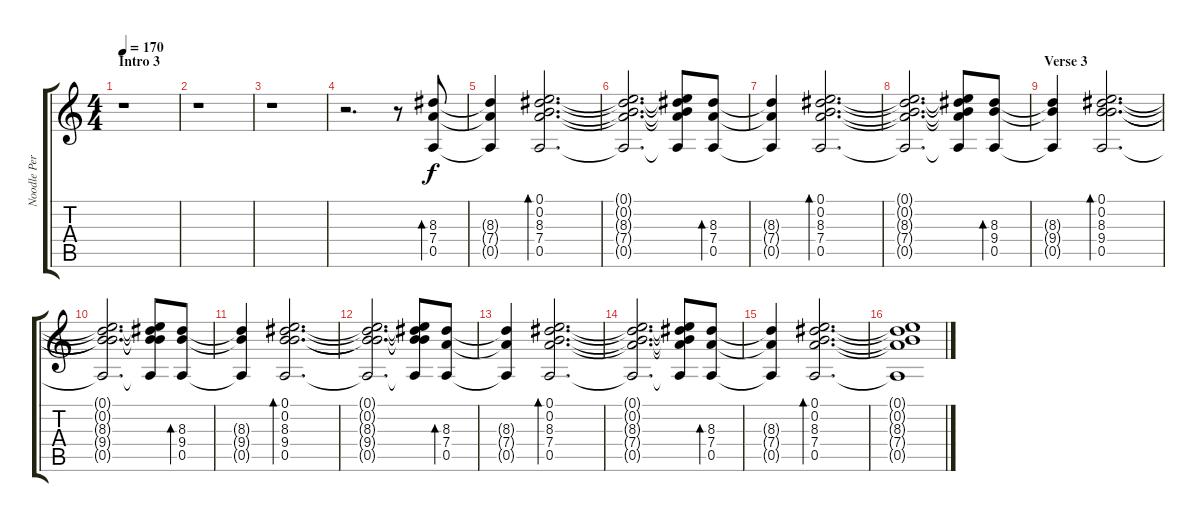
\track ("Noodle Perez" "Noodle Per") {instrument electricguitarclean}
\staff {score tabs}
\tuning (E4 B3 G3 D3 A2 D2) {hide}
\ts (4 4)
\section ("" "Intro 3")
\tempo 170
\clef g2
\ks c
r.1{dy f} |
r.1 |
r.1 |
r.2{d} r.8 (8.3 7.4 0.5).8{bd 120} |
(8.3{t} 7.4{t} 0.5{t}).4 (0.1 0.2 8.3 7.4 0.5).2{d bd 120} |
(0.1{t} 0.2{t} 8.3{t} 7.4{t} 0.5{t}).2{d} (0.1{t} 0.2{t} 8.3{t} 7.4{t} 0.5{t}).8 (8.3 7.4 0.5).8{bd 120} |
(8.3{t} 7.4{t} 0.5{t}).4 (0.1 0.2 8.3 7.4 0.5).2{d bd 120} |
(0.1{t} 0.2{t} 8.3{t} 7.4{t} 0.5{t}).2{d} (0.1{t} 0.2{t} 8.3{t} 7.4{t} 0.5{t}).8 (8.3 9.4 0.5).8{bd 120} |
\section ("" "Verse 3")
(8.3{t} 9.4{t} 0.5{t}).4 (0.1 0.2 8.3 9.4 0.5).2{d bd 120} |
(0.1{t} 0.2{t} 8.3{t} 9.4{t} 0.5{t}).2{d} (0.1{t} 0.2{t} 8.3{t} 9.4{t} 0.5{t}).8 (8.3 9.4 0.5).8{bd 120} |
(8.3{t} 9.4{t} 0.5{t}).4 (0.1 0.2 8.3 9.4 0.5).2{d bd 120} |
(0.1{t} 0.2{t} 8.3{t} 9.4{t} 0.5{t}).2{d} (0.1{t} 0.2{t} 8.3{t} 9.4{t} 0.5{t}).8 (8.3 7.4 0.5).8{bd 120} |
(8.3{t} 7.4{t} 0.5{t}).4 (0.1 0.2 8.3 7.4 0.5).2{d bd 120} |
(0.1{t} 0.2{t} 8.3{t} 7.4{t} 0.5{t}).2{d} (0.1{t} 0.2{t} 8.3{t} 7.4{t} 0.5{t}).8 (8.3 7.4 0.5).8{bd 120} |
(8.3{t} 7.4{t} 0.5{t}).4 (0.1 0.2 8.3 7.4 0.5).2{d bd 120} |
(0.1{t} 0.2{t} 8.3{t} 7.4{t} 0.5{t}).1
